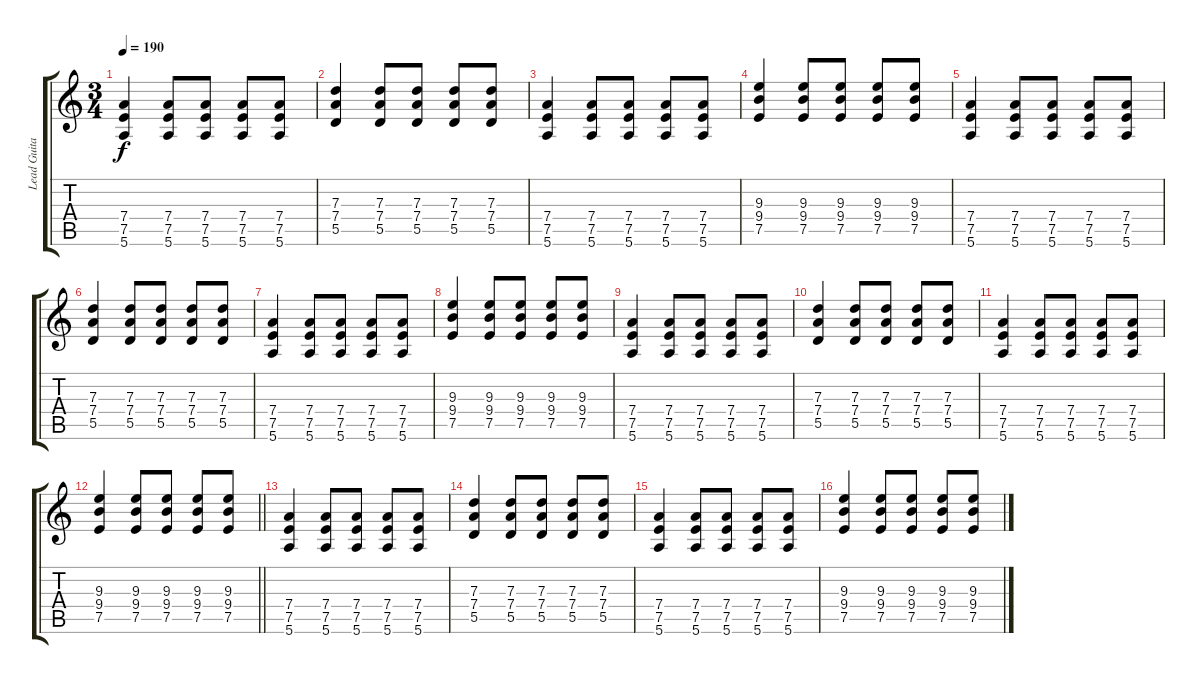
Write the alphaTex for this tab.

\track ("Lead Guitar" "Lead Guita") {instrument electricguitarclean}
\staff {score tabs}
\tuning (E4 B3 G3 D3 A2 E2) {hide}
\ts (3 4)
\tempo 190
\clef g2
\ks c
(7.4 7.5 5.6).4{dy f} (7.4 7.5 5.6).8 (7.4 7.5 5.6).8 (7.4 7.5 5.6).8 (7.4 7.5 5.6).8 |
(7.3 7.4 5.5).4 (7.3 7.4 5.5).8 (7.3 7.4 5.5).8 (7.3 7.4 5.5).8 (7.3 7.4 5.5).8 |
(7.4 7.5 5.6).4 (7.4 7.5 5.6).8 (7.4 7.5 5.6).8 (7.4 7.5 5.6).8 (7.4 7.5 5.6).8 |
(9.3 9.4 7.5).4 (9.3 9.4 7.5).8 (9.3 9.4 7.5).8 (9.3 9.4 7.5).8 (9.3 9.4 7.5).8 |
(7.4 7.5 5.6).4 (7.4 7.5 5.6).8 (7.4 7.5 5.6).8 (7.4 7.5 5.6).8 (7.4 7.5 5.6).8 |
(7.3 7.4 5.5).4 (7.3 7.4 5.5).8 (7.3 7.4 5.5).8 (7.3 7.4 5.5).8 (7.3 7.4 5.5).8 |
(7.4 7.5 5.6).4 (7.4 7.5 5.6).8 (7.4 7.5 5.6).8 (7.4 7.5 5.6).8 (7.4 7.5 5.6).8 |
(9.3 9.4 7.5).4 (9.3 9.4 7.5).8 (9.3 9.4 7.5).8 (9.3 9.4 7.5).8 (9.3 9.4 7.5).8 |
(7.4 7.5 5.6).4 (7.4 7.5 5.6).8 (7.4 7.5 5.6).8 (7.4 7.5 5.6).8 (7.4 7.5 5.6).8 |
(7.3 7.4 5.5).4 (7.3 7.4 5.5).8 (7.3 7.4 5.5).8 (7.3 7.4 5.5).8 (7.3 7.4 5.5).8 |
(7.4 7.5 5.6).4 (7.4 7.5 5.6).8 (7.4 7.5 5.6).8 (7.4 7.5 5.6).8 (7.4 7.5 5.6).8 |
\barLineRight lightlight
(9.3 9.4 7.5).4 (9.3 9.4 7.5).8 (9.3 9.4 7.5).8 (9.3 9.4 7.5).8 (9.3 9.4 7.5).8 |
(7.4 7.5 5.6).4 (7.4 7.5 5.6).8 (7.4 7.5 5.6).8 (7.4 7.5 5.6).8 (7.4 7.5 5.6).8 |
(7.3 7.4 5.5).4 (7.3 7.4 5.5).8 (7.3 7.4 5.5).8 (7.3 7.4 5.5).8 (7.3 7.4 5.5).8 |
(7.4 7.5 5.6).4 (7.4 7.5 5.6).8 (7.4 7.5 5.6).8 (7.4 7.5 5.6).8 (7.4 7.5 5.6).8 |
(9.3 9.4 7.5).4 (9.3 9.4 7.5).8 (9.3 9.4 7.5).8 (9.3 9.4 7.5).8 (9.3 9.4 7.5).8
